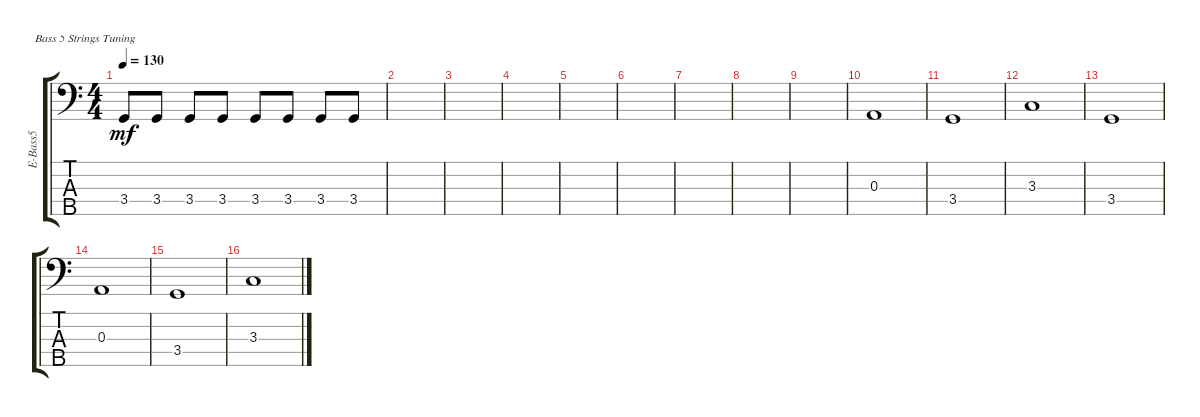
\defaultSystemsLayout 4
\track ("Electric Bass" "E-Bass5") {instrument electricbassfinger}
\staff {score tabs}
\tuning (G2 D2 A1 E1 B0)
\ts (4 4)
\tempo 130
\clef f4
\ks c
3.4.8{dy mf} 3.4.8 3.4.8 3.4.8 3.4.8 3.4.8 3.4.8 3.4.8 |
|
|
|
|
|
|
|
|
0.3.1 |
3.4.1 |
3.3.1 |
3.4.1 |
0.3.1 |
3.4.1 |
3.3.1
